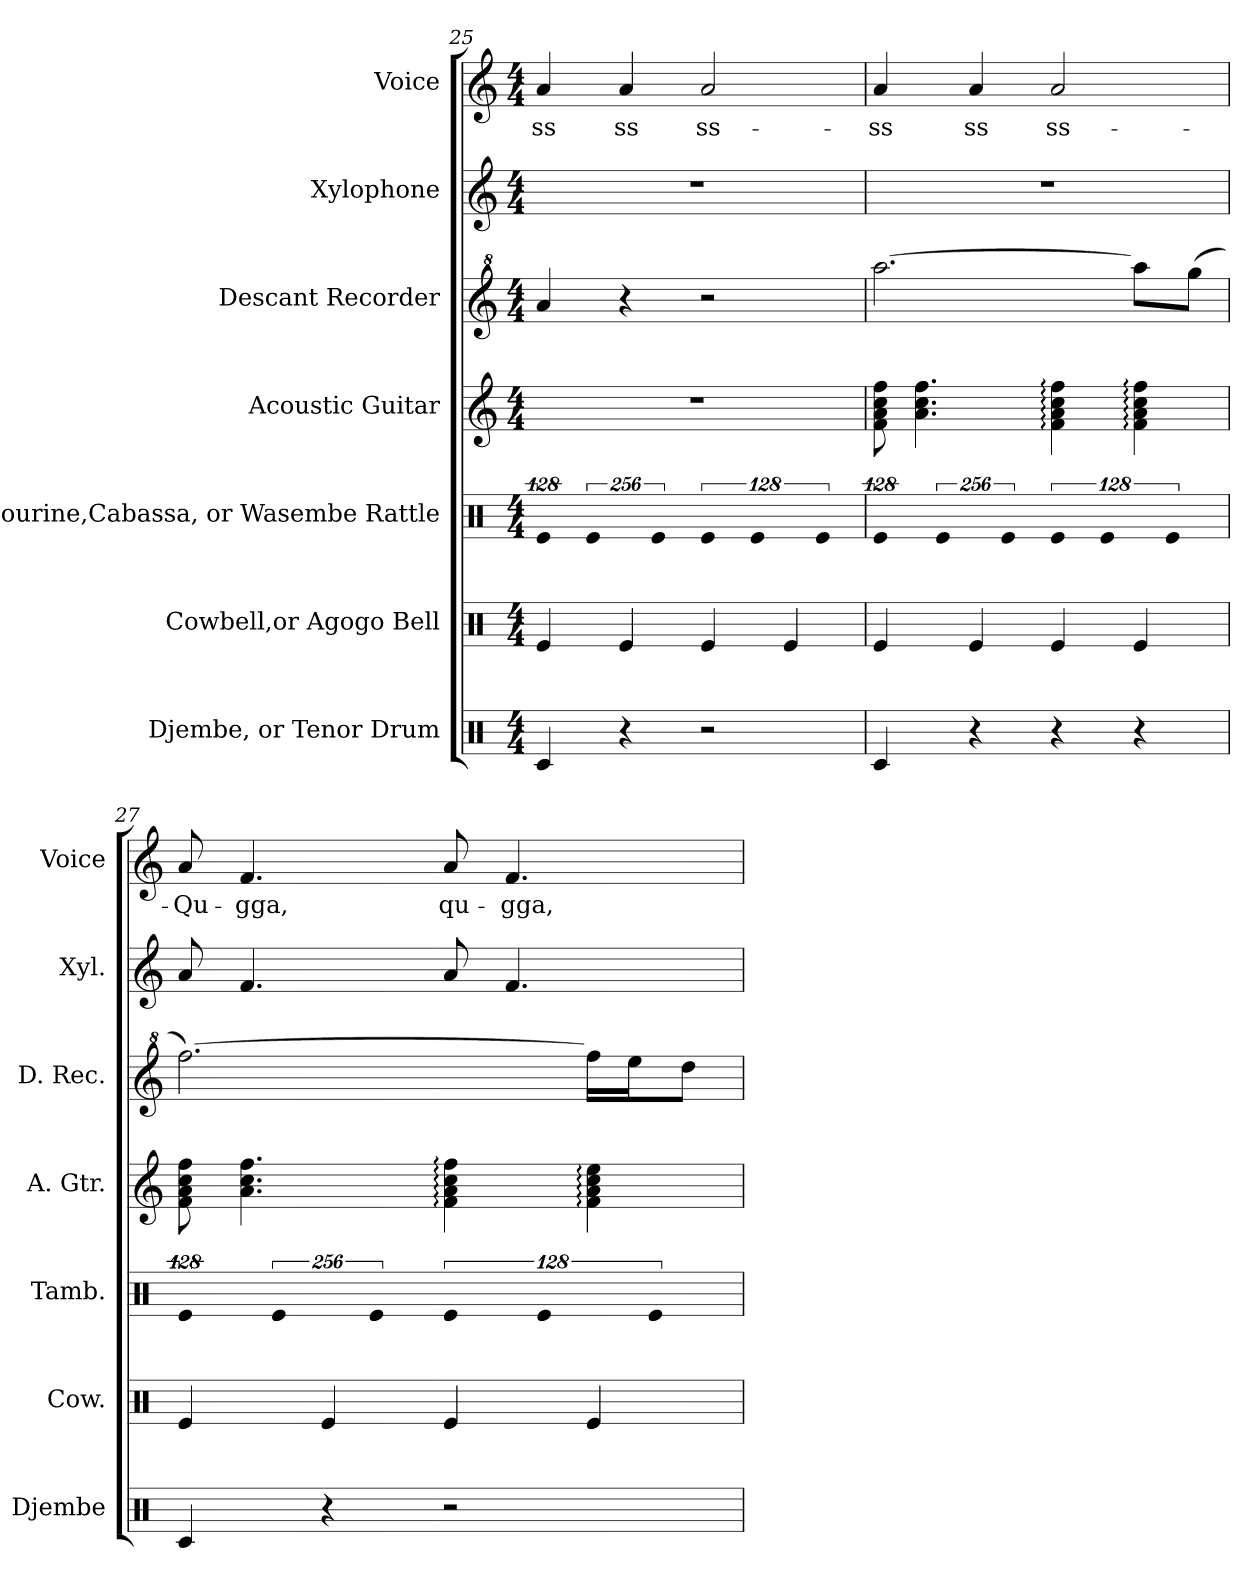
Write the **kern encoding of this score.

**kern	**kern	**kern	**kern	**kern	**kern	**kern	**text
*part7	*part6	*part5	*part4	*part3	*part2	*part1	*part1
*staff7	*staff6	*staff5	*staff4	*staff3	*staff2	*staff1	*staff1
*I"Djembe, or  Tenor Drum	*I"Cowbell,or  Agogo Bell	*I"Tambourine,Cabassa,  or Wasembe Rattle	*I"Acoustic Guitar	*I"Descant Recorder	*I"Xylophone	*I"Voice	*
*I'Djembe	*I'Cow.	*I'Tamb.	*I'A. Gtr.	*I'D. Rec.	*I'Xyl.	*I'Voice	*
*clefX	*clefX	*clefX	*clefG2	*clefG^2	*clefG2	*clefG2	*
*	*	*	*ITrd7c12	*ITrd-7c-12	*ITrd-7c-12	*	*
*k[]	*k[]	*k[]	*k[]	*k[]	*k[]	*k[]	*
*C:	*C:	*C:	*C:	*C:	*C:	*C:	*
*M4/4	*M4/4	*M4/4	*M4/4	*M4/4	*M4/4	*M4/4	*
=25	=25	=25	=25	=25	=25	=25	=25
!	!	!LO:N:vis=4	!	!	!	!	!
!	!	!	!	!	!	!	!LO:LY:b:color=#000000
4Rci/	4Rei/	512%85Rei/	1r	4aaai/	1r	4ai/	ss
!	!	!LO:N:vis=4	!	!	!	!	!
.	.	1024%171Rei/	.	.	.	.	.
!	!	!	!	!	!	!	!LO:LY:b:color=#000000
4r	4Rei/	.	.	4r	.	4ai/	ss
!	!	!LO:N:vis=4	!	!	!	!	!
.	.	1024%171Rei/	.	.	.	.	.
!	!	!LO:N:vis=4	!	!	!	!	!
!	!	!	!	!	!	!	!LO:LY:b:color=#000000
2r	4Rei/	512%85Rei/	.	2r	.	2ai/	ss-
!	!	!LO:N:vis=4	!	!	!	!	!
.	.	1024%171Rei/	.	.	.	.	.
.	4Rei/	.	.	.	.	.	.
!	!	!LO:N:vis=4	!	!	!	!	!
.	.	1024%171Rei/	.	.	.	.	.
=26	=26	=26	=26	=26	=26	=26	=26
!	!	!LO:N:vis=4	!	!	!	!	!
!	!	!	!	!	!	!	!LO:LY:b:color=#000000
4Rci/	4Rei/	512%85Rei/	8Fi\ 8Ai 8ci 8fi	[2.aaaai\	1r	4ai/	-ss
.	.	.	4.Ai\ 4.ci 4.fi	.	.	.	.
!	!	!LO:N:vis=4	!	!	!	!	!
.	.	1024%171Rei/	.	.	.	.	.
!	!	!	!	!	!	!	!LO:LY:b:color=#000000
4r	4Rei/	.	.	.	.	4ai/	ss
!	!	!LO:N:vis=4	!	!	!	!	!
.	.	1024%171Rei/	.	.	.	.	.
!	!	!LO:N:vis=4	!	!	!	!	!
!	!	!	!	!	!	!	!LO:LY:b:color=#000000
4r	4Rei/	512%85Rei/	4Fi\: 4Ai: 4ci: 4fi:	.	.	2ai/	ss-
!	!	!LO:N:vis=4	!	!	!	!	!
.	.	1024%171Rei/	.	.	.	.	.
4r	4Rei/	.	4Fi\: 4Ai: 4ci: 4fi:	8aaaai\L]	.	.	.
!	!	!LO:N:vis=4	!	!	!	!	!
.	.	1024%171Rei/	.	.	.	.	.
.	.	.	.	(8ggggi\J	.	.	.
=27	=27	=27	=27	=27	=27	=27	=27
!	!	!LO:N:vis=4	!	!	!	!	!
!	!	!	!	!	!	!	!LO:LY:b:color=#000000
4Rci/	4Rei/	512%85Rei/	8Fi\ 8Ai 8ci 8fi	[2.ffffi\)	8aai/	8ai/	-Qu-
!	!	!	!	!	!	!	!LO:LY:b:color=#000000
.	.	.	4.Ai\ 4.ci 4.fi	.	4.ffi/	4.fi/	-gga,
!	!	!LO:N:vis=4	!	!	!	!	!
.	.	1024%171Rei/	.	.	.	.	.
4r	4Rei/	.	.	.	.	.	.
!	!	!LO:N:vis=4	!	!	!	!	!
.	.	1024%171Rei/	.	.	.	.	.
!	!	!LO:N:vis=4	!	!	!	!	!
!	!	!	!	!	!	!	!LO:LY:b:color=#000000
2r	4Rei/	512%85Rei/	4Fi\: 4Ai: 4ci: 4fi:	.	8aai/	8ai/	qu-
!	!	!	!	!	!	!	!LO:LY:b:color=#000000
.	.	.	.	.	4.ffi/	4.fi/	-gga,
!	!	!LO:N:vis=4	!	!	!	!	!
.	.	1024%171Rei/	.	.	.	.	.
.	4Rei/	.	4Fi\: 4Ai: 4ci: 4ei:	16ffffi\LL]	.	.	.
.	.	.	.	16eeeei\J	.	.	.
!	!	!LO:N:vis=4	!	!	!	!	!
.	.	1024%171Rei/	.	.	.	.	.
.	.	.	.	8ddddi\J	.	.	.
=	=	=	=	=	=	=	=
*-	*-	*-	*-	*-	*-	*-	*-
